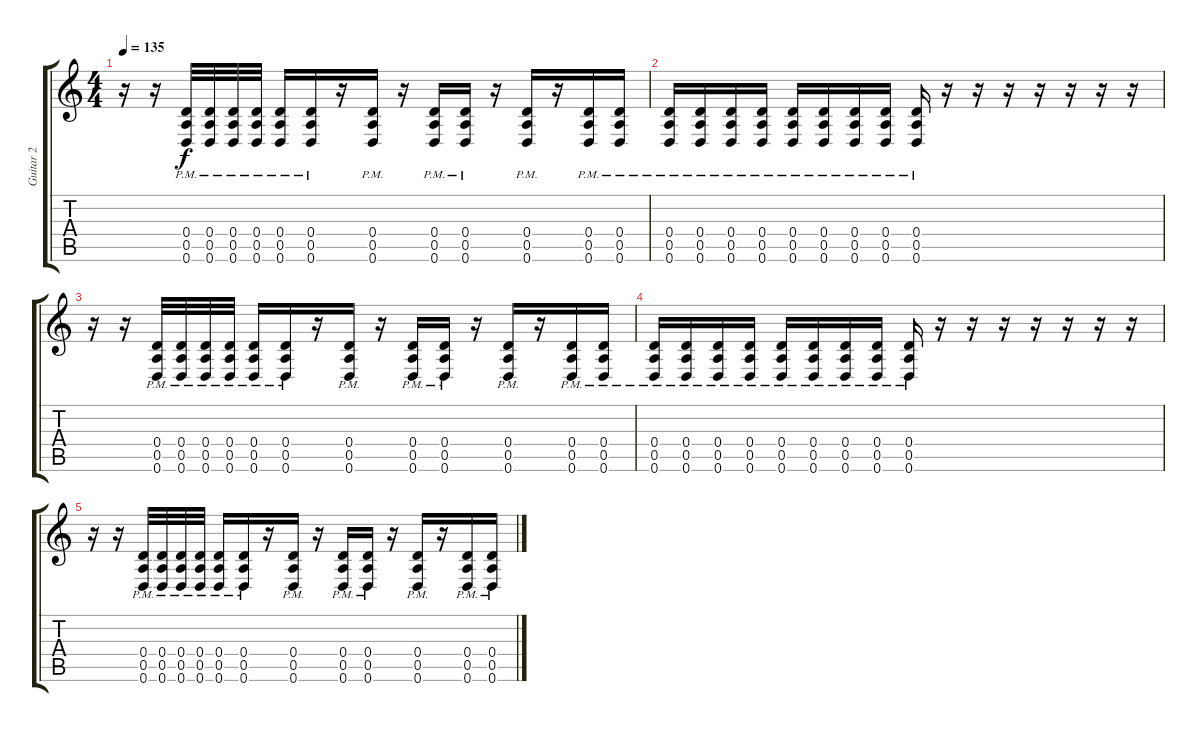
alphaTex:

\track ("Guitar 2" "Guitar 2") {instrument distortionguitar}
\staff {score tabs}
\tuning (E4 B3 G3 D3 A2 D2) {hide}
\ts (4 4)
\tempo 135
\clef g2
\ks c
r.16{dy f} r.16 (0.4{pm} 0.5{pm} 0.6{pm}).32 (0.4{pm} 0.5{pm} 0.6{pm}).32 (0.4{pm} 0.5{pm} 0.6{pm}).32 (0.4{pm} 0.5{pm} 0.6{pm}).32 (0.4{pm} 0.5{pm} 0.6{pm}).16 (0.4{pm} 0.5{pm} 0.6{pm}).16 r.16 (0.4{pm} 0.5{pm} 0.6{pm}).16 r.16 (0.4{pm} 0.5{pm} 0.6{pm}).16 (0.4{pm} 0.5{pm} 0.6{pm}).16 r.16 (0.4{pm} 0.5{pm} 0.6{pm}).16 r.16 (0.4{pm} 0.5{pm} 0.6{pm}).16 (0.4{pm} 0.5{pm} 0.6{pm}).16 |
(0.4{pm} 0.5{pm} 0.6{pm}).16 (0.4{pm} 0.5{pm} 0.6{pm}).16 (0.4{pm} 0.5{pm} 0.6{pm}).16 (0.4{pm} 0.5{pm} 0.6{pm}).16 (0.4{pm} 0.5{pm} 0.6{pm}).16 (0.4{pm} 0.5{pm} 0.6{pm}).16 (0.4{pm} 0.5{pm} 0.6{pm}).16 (0.4{pm} 0.5{pm} 0.6{pm}).16 (0.4{pm} 0.5{pm} 0.6{pm}).16 r.16 r.16 r.16 r.16 r.16 r.16 r.16 |
r.16 r.16 (0.4{pm} 0.5{pm} 0.6{pm}).32 (0.4{pm} 0.5{pm} 0.6{pm}).32 (0.4{pm} 0.5{pm} 0.6{pm}).32 (0.4{pm} 0.5{pm} 0.6{pm}).32 (0.4{pm} 0.5{pm} 0.6{pm}).16 (0.4{pm} 0.5{pm} 0.6{pm}).16 r.16 (0.4{pm} 0.5{pm} 0.6{pm}).16 r.16 (0.4{pm} 0.5{pm} 0.6{pm}).16 (0.4{pm} 0.5{pm} 0.6{pm}).16 r.16 (0.4{pm} 0.5{pm} 0.6{pm}).16 r.16 (0.4{pm} 0.5{pm} 0.6{pm}).16 (0.4{pm} 0.5{pm} 0.6{pm}).16 |
(0.4{pm} 0.5{pm} 0.6{pm}).16 (0.4{pm} 0.5{pm} 0.6{pm}).16 (0.4{pm} 0.5{pm} 0.6{pm}).16 (0.4{pm} 0.5{pm} 0.6{pm}).16 (0.4{pm} 0.5{pm} 0.6{pm}).16 (0.4{pm} 0.5{pm} 0.6{pm}).16 (0.4{pm} 0.5{pm} 0.6{pm}).16 (0.4{pm} 0.5{pm} 0.6{pm}).16 (0.4{pm} 0.5{pm} 0.6{pm}).16 r.16 r.16 r.16 r.16 r.16 r.16 r.16 |
r.16 r.16 (0.4{pm} 0.5{pm} 0.6{pm}).32 (0.4{pm} 0.5{pm} 0.6{pm}).32 (0.4{pm} 0.5{pm} 0.6{pm}).32 (0.4{pm} 0.5{pm} 0.6{pm}).32 (0.4{pm} 0.5{pm} 0.6{pm}).16 (0.4{pm} 0.5{pm} 0.6{pm}).16 r.16 (0.4{pm} 0.5{pm} 0.6{pm}).16 r.16 (0.4{pm} 0.5{pm} 0.6{pm}).16 (0.4{pm} 0.5{pm} 0.6{pm}).16 r.16 (0.4{pm} 0.5{pm} 0.6{pm}).16 r.16 (0.4{pm} 0.5{pm} 0.6{pm}).16 (0.4{pm} 0.5{pm} 0.6{pm}).16
